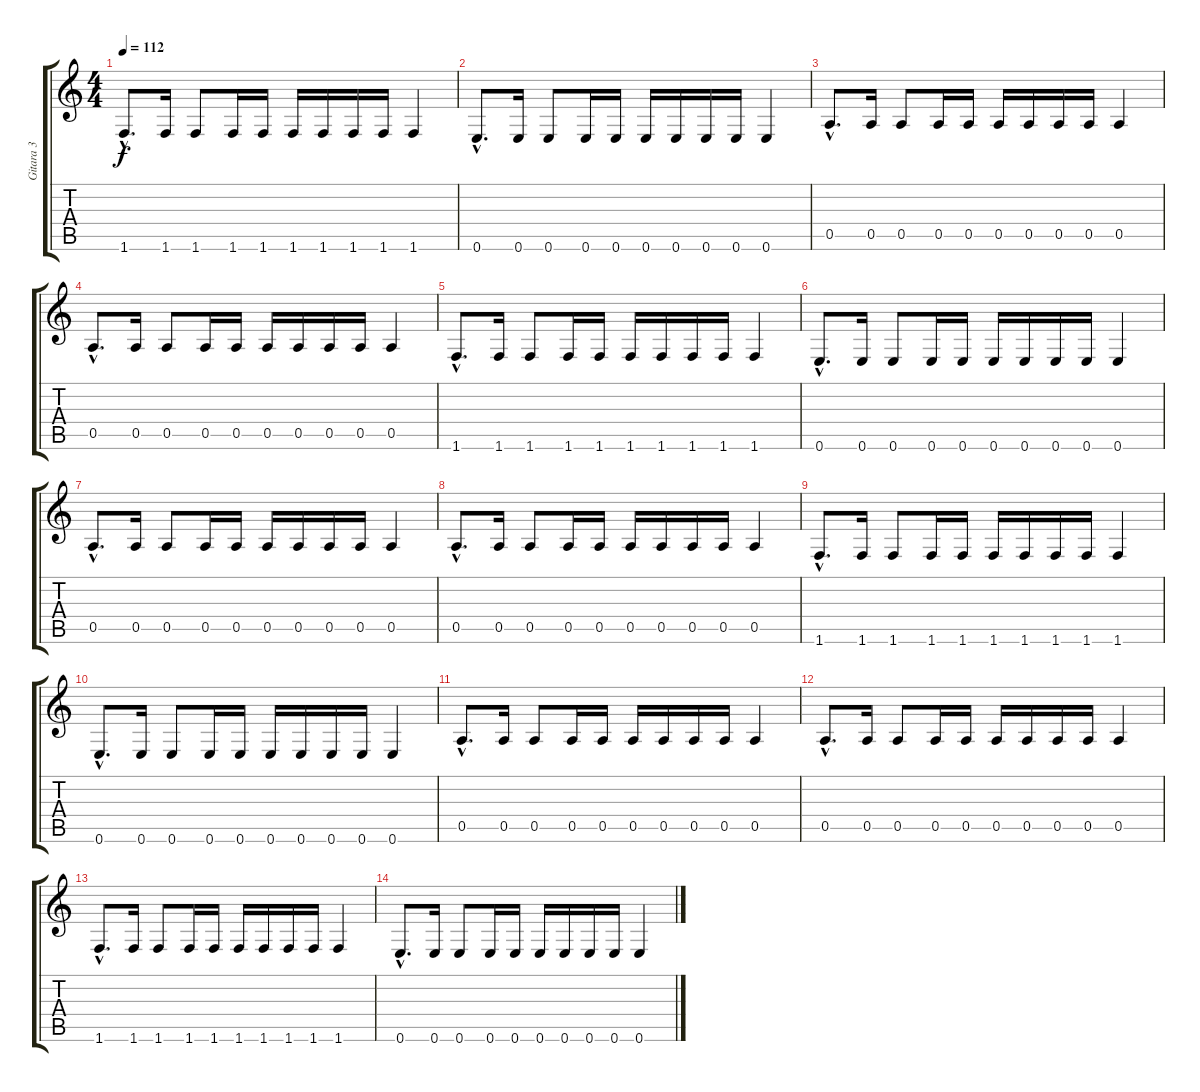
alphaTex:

\track ("Gitara 3" "Gitara 3") {instrument electricguitarmuted}
\staff {score tabs}
\tuning (E4 B3 G3 D3 A2 E2) {hide}
\ts (4 4)
\tempo 112
\clef g2
\ks c
1.6{hac}.8{d dy f} 1.6.16 1.6.8 1.6.16 1.6.16 1.6.16 1.6.16 1.6.16 1.6.16 1.6.4 |
0.6{hac}.8{d} 0.6.16 0.6.8 0.6.16 0.6.16 0.6.16 0.6.16 0.6.16 0.6.16 0.6.4 |
0.5{hac}.8{d} 0.5.16 0.5.8 0.5.16 0.5.16 0.5.16 0.5.16 0.5.16 0.5.16 0.5.4 |
0.5{hac}.8{d} 0.5.16 0.5.8 0.5.16 0.5.16 0.5.16 0.5.16 0.5.16 0.5.16 0.5.4 |
1.6{hac}.8{d} 1.6.16 1.6.8 1.6.16 1.6.16 1.6.16 1.6.16 1.6.16 1.6.16 1.6.4 |
0.6{hac}.8{d} 0.6.16 0.6.8 0.6.16 0.6.16 0.6.16 0.6.16 0.6.16 0.6.16 0.6.4 |
0.5{hac}.8{d} 0.5.16 0.5.8 0.5.16 0.5.16 0.5.16 0.5.16 0.5.16 0.5.16 0.5.4 |
0.5{hac}.8{d} 0.5.16 0.5.8 0.5.16 0.5.16 0.5.16 0.5.16 0.5.16 0.5.16 0.5.4 |
1.6{hac}.8{d} 1.6.16 1.6.8 1.6.16 1.6.16 1.6.16 1.6.16 1.6.16 1.6.16 1.6.4 |
0.6{hac}.8{d} 0.6.16 0.6.8 0.6.16 0.6.16 0.6.16 0.6.16 0.6.16 0.6.16 0.6.4 |
0.5{hac}.8{d} 0.5.16 0.5.8 0.5.16 0.5.16 0.5.16 0.5.16 0.5.16 0.5.16 0.5.4 |
0.5{hac}.8{d} 0.5.16 0.5.8 0.5.16 0.5.16 0.5.16 0.5.16 0.5.16 0.5.16 0.5.4 |
1.6{hac}.8{d} 1.6.16 1.6.8 1.6.16 1.6.16 1.6.16 1.6.16 1.6.16 1.6.16 1.6.4 |
0.6{hac}.8{d} 0.6.16 0.6.8 0.6.16 0.6.16 0.6.16 0.6.16 0.6.16 0.6.16 0.6.4
